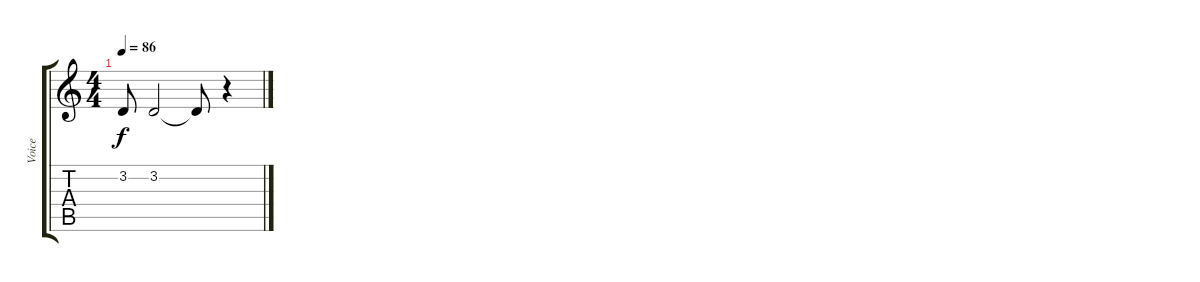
\track ("Voice" "Voice") {instrument fx5brightness}
\staff {score tabs}
\tuning (E4 B3 G3 D3 A2 E2) {hide}
\ts (4 4)
\tempo 86
\clef g2
\ks c
3.2.8{dy f} 3.2.2 3.2{t}.8 r.4
